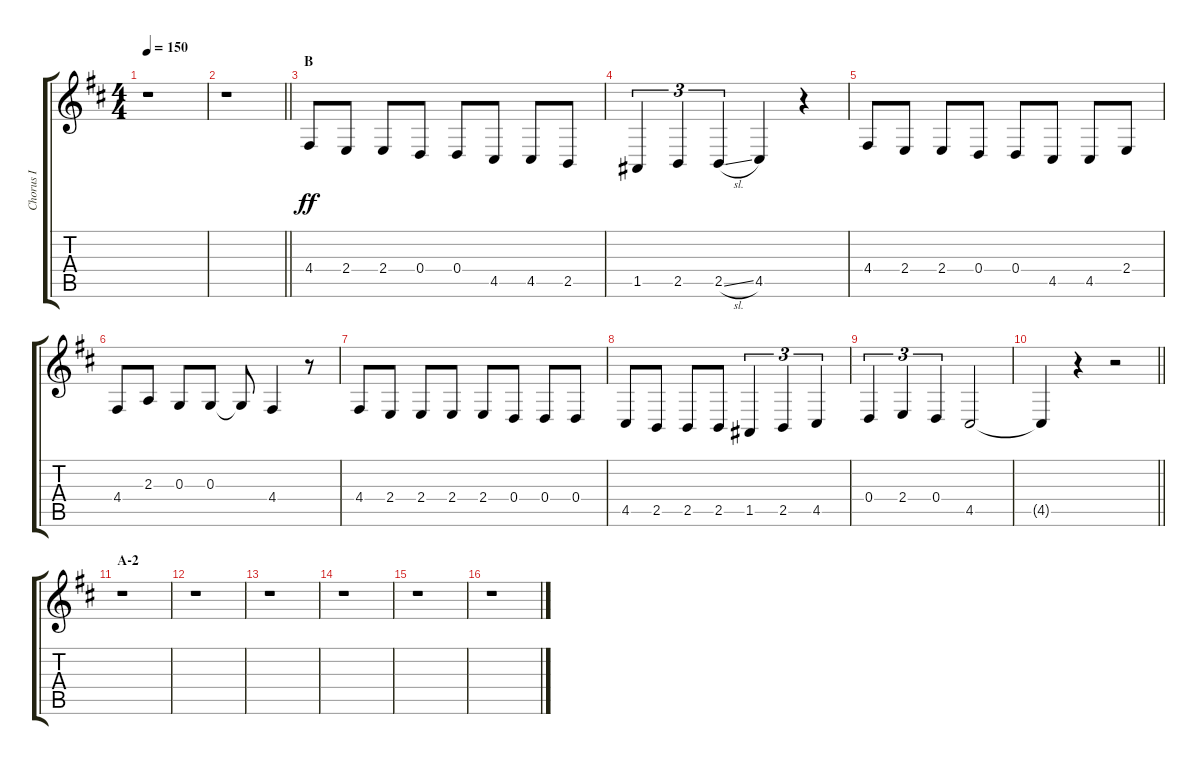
\track ("Chorus I" "Chorus I") {instrument voiceoohs}
\staff {score tabs}
\tuning (E4 B3 G3 D3 A2 E2) {hide}
\ts (4 4)
\tempo 150
\clef g2
\ks d
r.1{dy ff} |
\barLineRight lightlight
r.1 |
\section ("" "B")
4.4.8 2.4.8 2.4.8 0.4.8 0.4.8 4.5.8 4.5.8 2.5.8 |
1.5.4{tu (3 2)} 2.5.4{tu (3 2)} 2.5{sl}.4{tu (3 2)} 4.5.4 r.4 |
4.4.8 2.4.8 2.4.8 0.4.8 0.4.8 4.5.8 4.5.8 2.4.8 |
4.4.8 2.3.8 0.3.8 0.3.8 0.3{t}.8 4.4.4 r.8 |
4.4.8 2.4.8 2.4.8 2.4.8 2.4.8 0.4.8 0.4.8 0.4.8 |
4.5.8 2.5.8 2.5.8 2.5.8 1.5.4{tu (3 2)} 2.5.4{tu (3 2)} 4.5.4{tu (3 2)} |
0.4.4{tu (3 2)} 2.4.4{tu (3 2)} 0.4.4{tu (3 2)} 4.5.2 |
\barLineRight lightlight
4.5{t}.4 r.4 r.2 |
\section ("" "A-2")
r.1 |
r.1 |
r.1 |
r.1 |
r.1 |
r.1
